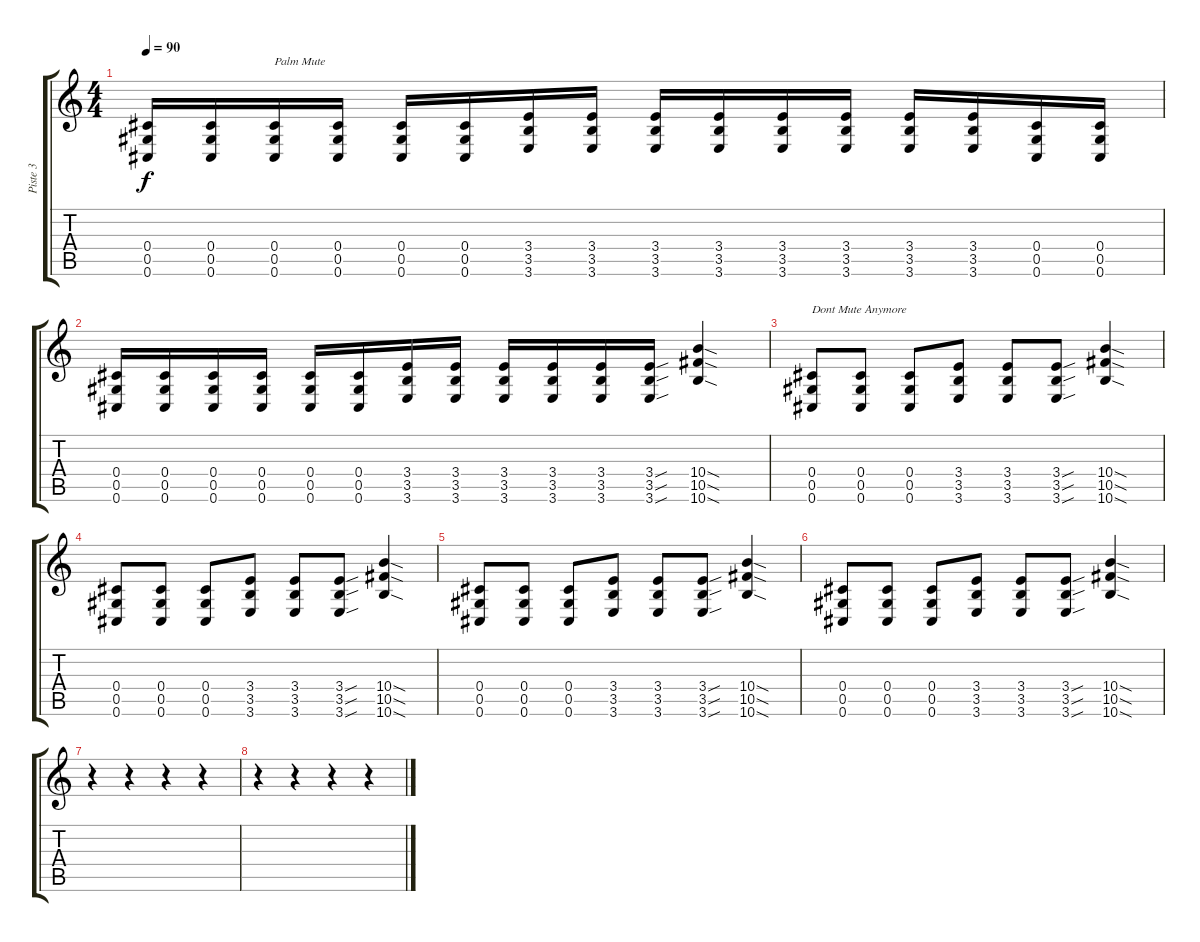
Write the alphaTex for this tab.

\track ("Piste 3" "Piste 3") {instrument distortionguitar}
\staff {score tabs}
\tuning (Eb4 Bb3 Gb3 Db3 Ab2 Db2) {hide}
\ts (4 4)
\tempo 90
\clef g2
\ks c
(0.4 0.5 0.6).16{dy f} (0.4 0.5 0.6).16 (0.4 0.5 0.6).16{txt "Palm Mute"} (0.4 0.5 0.6).16 (0.4 0.5 0.6).16 (0.4 0.5 0.6).16 (3.4 3.5 3.6).16 (3.4 3.5 3.6).16 (3.4 3.5 3.6).16 (3.4 3.5 3.6).16 (3.4 3.5 3.6).16 (3.4 3.5 3.6).16 (3.4 3.5 3.6).16 (3.4 3.5 3.6).16 (0.4 0.5 0.6).16 (0.4 0.5 0.6).16 |
(0.4 0.5 0.6).16 (0.4 0.5 0.6).16 (0.4 0.5 0.6).16 (0.4 0.5 0.6).16 (0.4 0.5 0.6).16 (0.4 0.5 0.6).16 (3.4 3.5 3.6).16 (3.4 3.5 3.6).16 (3.4 3.5 3.6).16 (3.4 3.5 3.6).16 (3.4 3.5 3.6).16 (3.4{sou} 3.5{sou} 3.6{sou}).16 (10.4{sod} 10.5{sod} 10.6{sod}).4 |
(0.4 0.5 0.6).8{txt "Dont Mute Anymore"} (0.4 0.5 0.6).8 (0.4 0.5 0.6).8 (3.4 3.5 3.6).8 (3.4 3.5 3.6).8 (3.4{sou} 3.5{sou} 3.6{sou}).8 (10.4{sod} 10.5{sod} 10.6{sod}).4 |
(0.4 0.5 0.6).8 (0.4 0.5 0.6).8 (0.4 0.5 0.6).8 (3.4 3.5 3.6).8 (3.4 3.5 3.6).8 (3.4{sou} 3.5{sou} 3.6{sou}).8 (10.4{sod} 10.5{sod} 10.6{sod}).4 |
(0.4 0.5 0.6).8 (0.4 0.5 0.6).8 (0.4 0.5 0.6).8 (3.4 3.5 3.6).8 (3.4 3.5 3.6).8 (3.4{sou} 3.5{sou} 3.6{sou}).8 (10.4{sod} 10.5{sod} 10.6{sod}).4 |
(0.4 0.5 0.6).8 (0.4 0.5 0.6).8 (0.4 0.5 0.6).8 (3.4 3.5 3.6).8 (3.4 3.5 3.6).8 (3.4{sou} 3.5{sou} 3.6{sou}).8 (10.4{sod} 10.5{sod} 10.6{sod}).4 |
r.4 r.4 r.4 r.4 |
r.4 r.4 r.4 r.4
